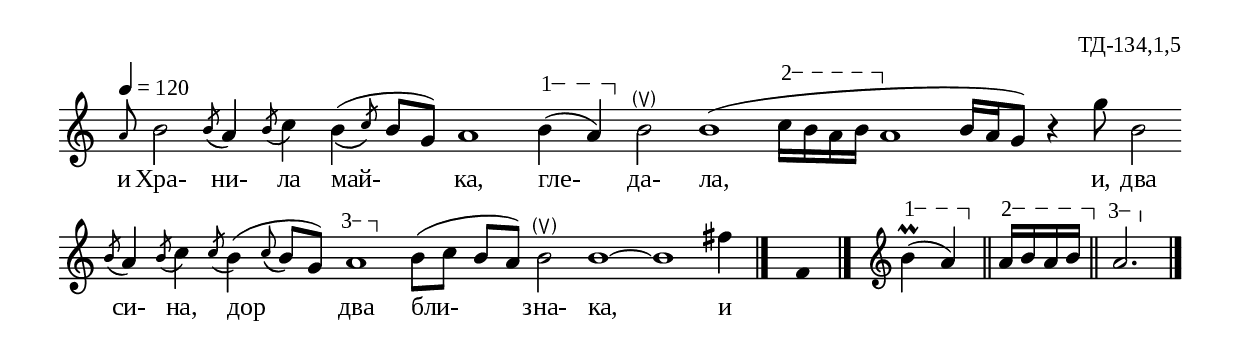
%{
sva_134_1_05
%}

\include "td-preamble.ly"

\score {
\relative c'' {
\tempo 4 = 120
%%\time 2/4
\cadenzaOn
\phrasingSlurDown
\ii a8
\parS
b2 \acciaccatura b8 a4 \acciaccatura b8 c4 \afterGrace b4(\( { \stdB c8\) \stdE } b8[ g])
a1 
\varA
b4\startTextSpan( a\stopTextSpan) 
b2-\parenthesize^\ltoe b1( 
\varB
c16\startTextSpan[ b a b\stopTextSpan] 
a1 
b16[ a g8]) r4  g'8 \phrasingSlurNeutral b,2
\bar "" \break
 \acciaccatura b8 a4 \acciaccatura b8 c4 \acciaccatura c8 b4( \grace c8\( b\)[ g]) 
\varC
s8\startTextSpan a1\stopTextSpan 
b8[( c] b[ a]) b2-\parenthesize^\ltoe b1~ b fis'4
 \bar "|." 
s4 \fixB f, \fixC
  \bar "|." 
 s16 \clef treble
\varA
b4\startTextSpan\prall( a\stopTextSpan) \bar "||"
\varB
a16\startTextSpan[ b a b\stopTextSpan] \bar "||"
\varC
s8\startTextSpan a2.\stopTextSpan 
  \bar "|."  
}
\addlyrics { и Хра- ни- ла май- ка, гле- да- ла, и, два си- на, дор два бли- зна- ка, и }
%
\layout {
   \context { 
	    \Staff \remove "Time_signature_engraver" } 
  indent = #0
  line-width = 190\mm
  ragged-right=##f
}
%
\midi { 
	\context {
		\Score tempoWholesPerMinute = #(ly:make-moment 120 4)
		}
	}
}
%
\header{
  opus = "ТД-134,1,5"
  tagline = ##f
}


